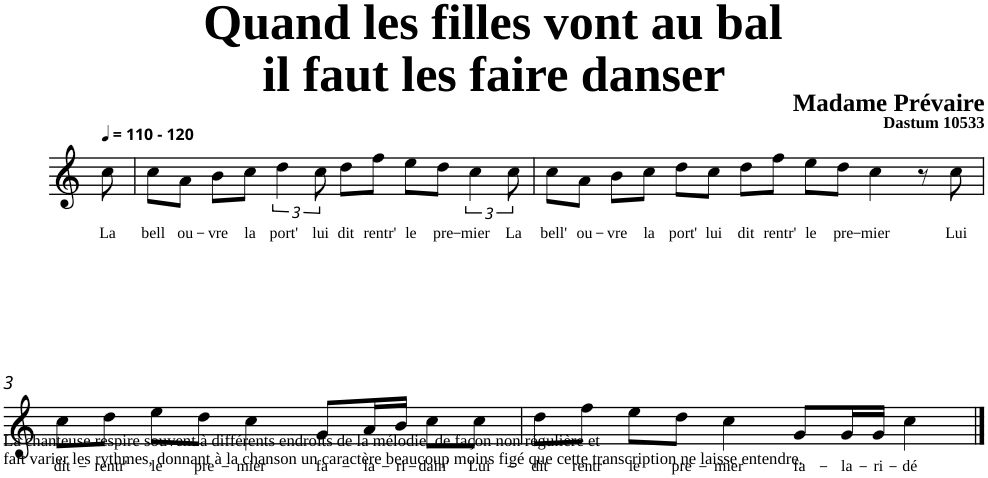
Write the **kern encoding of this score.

**kern	**text
*part1	*part1
*staff1	*staff1
*clefG2	*
*k[]	*
=	=
!LO:TX:a:B:t=- 120	!
!	!LO:LY:b
8cc\	La
=1	=1
!	!LO:LY:b
8cc\L	bell
!	!LO:LY:b
8a\J	ou-
!	!LO:LY:b
8b\L	-vre
!	!LO:LY:b
8cc\J	la
!	!LO:LY:b
6dd\	port'
!	!LO:LY:b
12cc\	lui
!	!LO:LY:b
8dd\L	dit
!	!LO:LY:b
8ff\J	rentr'
!	!LO:LY:b
8ee\L	le
!	!LO:LY:b
8dd\J	pre-
!	!LO:LY:b
6cc\	-mier
!	!LO:LY:b
12cc\	La
=2	=2
!	!LO:LY:b
8cc\L	bell'
!	!LO:LY:b
8a\J	ou-
!	!LO:LY:b
8b\L	-vre
!	!LO:LY:b
8cc\J	la
!	!LO:LY:b
8dd\L	port'
!	!LO:LY:b
8cc\J	lui
!	!LO:LY:b
8dd\L	dit
!	!LO:LY:b
8ff\J	rentr'
!	!LO:LY:b
8ee\L	le
!	!LO:LY:b
8dd\J	pre-
!	!LO:LY:b
4cc\	-mier
8r	.
!	!LO:LY:b
8cc\	Lui
!!LO:LB:g=z
=3	=3
!	!LO:LY:b
8cc\L	dit-
!	!LO:LY:b
8dd\J	-rentr'
!	!LO:LY:b
8ee\L	le
!	!LO:LY:b
8dd\J	pre-
!	!LO:LY:b
4cc\	-mier
!	!LO:LY:b
8g/L	fa-
!	!LO:LY:b
16a/L	-la-
!	!LO:LY:b
16b/JJ	-ri-
!	!LO:LY:b
8cc\L	-dain'
!	!LO:LY:b
8cc\J	Lui-
=4	=4
!	!LO:LY:b
8dd\L	-dit
!	!LO:LY:b
8ff\J	rentr'
!	!LO:LY:b
8ee\L	le
!	!LO:LY:b
8dd\J	pre-
!	!LO:LY:b
4cc\	-mier
!	!LO:LY:b
8g/L	fa-
!	!LO:LY:b
16g/L	-la-
!	!LO:LY:b
16g/JJ	-ri-
!	!LO:LY:b
4cc\	-dé
==	==
*-	*-
